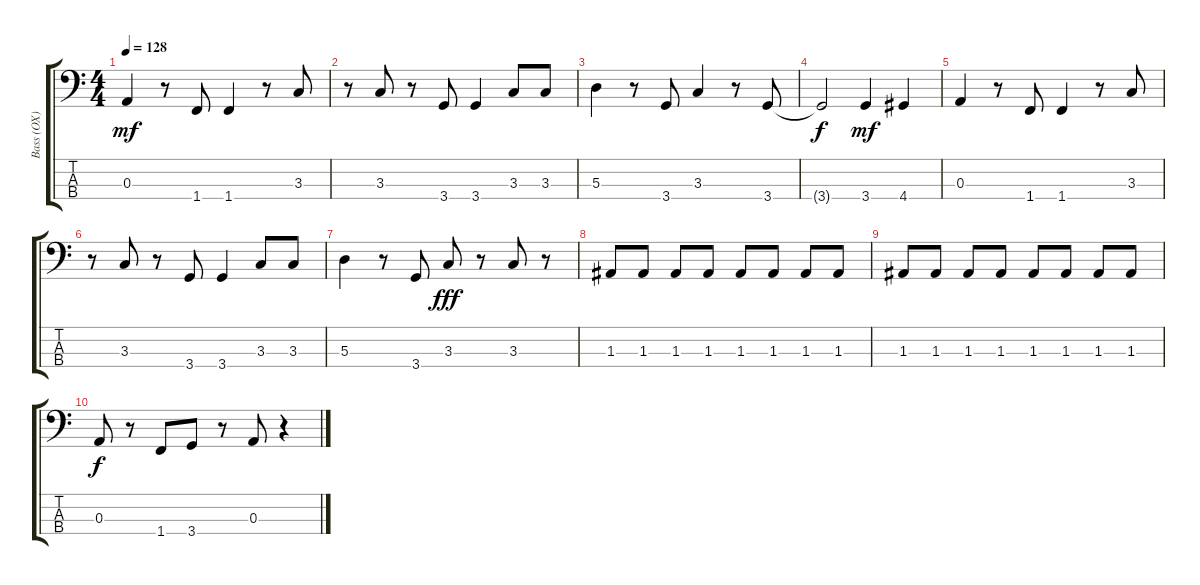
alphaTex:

\track ("Bass (OX)" "Bass (OX)") {instrument electricbasspick}
\staff {score tabs}
\tuning (G2 D2 A1 E1) {hide}
\ts (4 4)
\tempo 128
\clef f4
\ks c
0.3.4{dy mf} r.8 1.4.8 1.4.4 r.8 3.3.8 |
r.8 3.3.8 r.8 3.4.8 3.4.4 3.3.8 3.3.8 |
5.3.4 r.8 3.4.8 3.3.4 r.8 3.4.8 |
3.4{t}.2{dy f} 3.4.4{dy mf} 4.4.4 |
0.3.4 r.8 1.4.8 1.4.4 r.8 3.3.8 |
r.8 3.3.8 r.8 3.4.8 3.4.4 3.3.8 3.3.8 |
5.3.4 r.8 3.4.8 3.3.8{dy fff} r.8 3.3.8 r.8 |
1.3.8 1.3.8 1.3.8 1.3.8 1.3.8 1.3.8 1.3.8 1.3.8 |
1.3.8 1.3.8 1.3.8 1.3.8 1.3.8 1.3.8 1.3.8 1.3.8 |
0.3.8{dy f} r.8 1.4.8 3.4.8 r.8 0.3.8 r.4
